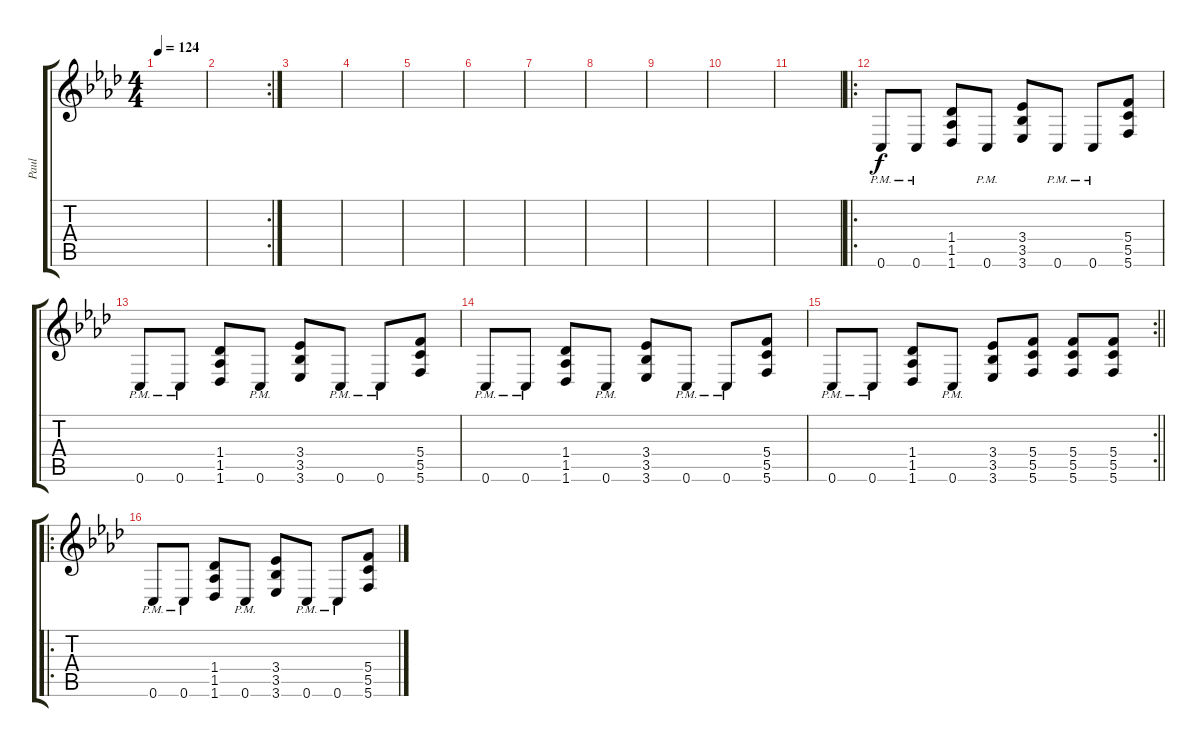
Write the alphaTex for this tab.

\track ("Paul" "Paul") {instrument acousticguitarsteel}
\staff {score tabs}
\tuning (D4 A3 F3 C3 G2 C2) {hide}
\ts (4 4)
\tempo 124
\clef g2
\ks ab
|
\rc 2
|
|
|
|
|
|
|
|
|
|
\ro
0.6{pm}.8 0.6{pm}.8 (1.4 1.5 1.6).8 0.6{pm}.8 (3.4 3.5 3.6).8 0.6{pm}.8 0.6{pm}.8 (5.4 5.5 5.6).8 |
0.6{pm}.8 0.6{pm}.8 (1.4 1.5 1.6).8 0.6{pm}.8 (3.4 3.5 3.6).8 0.6{pm}.8 0.6{pm}.8 (5.4 5.5 5.6).8 |
0.6{pm}.8 0.6{pm}.8 (1.4 1.5 1.6).8 0.6{pm}.8 (3.4 3.5 3.6).8 0.6{pm}.8 0.6{pm}.8 (5.4 5.5 5.6).8 |
\rc 2
\barLineRight lightlight
0.6{pm}.8 0.6{pm}.8 (1.4 1.5 1.6).8 0.6{pm}.8 (3.4 3.5 3.6).8 (5.4 5.5 5.6).8 (5.4 5.5 5.6).8 (5.4 5.5 5.6).8 |
\ro
0.6{pm}.8 0.6{pm}.8 (1.4 1.5 1.6).8 0.6{pm}.8 (3.4 3.5 3.6).8 0.6{pm}.8 0.6{pm}.8 (5.4 5.5 5.6).8
